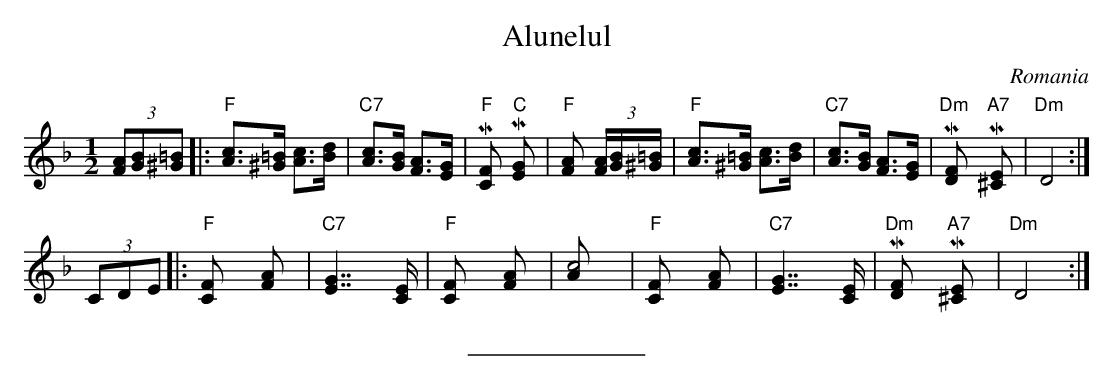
X:1
T: Alunelul
O: Romania
M: 1/2
L: 1/8
K: F
(3[AF][BG][=B^G] \
|: "F"[cA]>[=B^G] [cA]>[dB] | "C7"[cA]>[BG] [AF]>[GE] \
| "F"M[F2C] "C"M[G2E] | "F"[A2F] (3[A/F][B/G][=B/^G] \
| "F"[cA]>[=B^G] [cA]>[dB] | "C7"[cA]>[BG] [AF]>[GE] \
| "Dm"M[F2D] "A7"M[E2^C] | "Dm"[D4] :|
(3CDE \
|: "F"[F2C] [A2F] | "C7"[G2E2]>>[E2C2] \
| "F"[F2C] [A2F] | [c4A] \
| "F"[F2C] [A2F] | "C7"[G2E2]>>[E2C2] \
| "Dm"M[F2D] "A7"M[E2^C] | "Dm"[D4] :|
